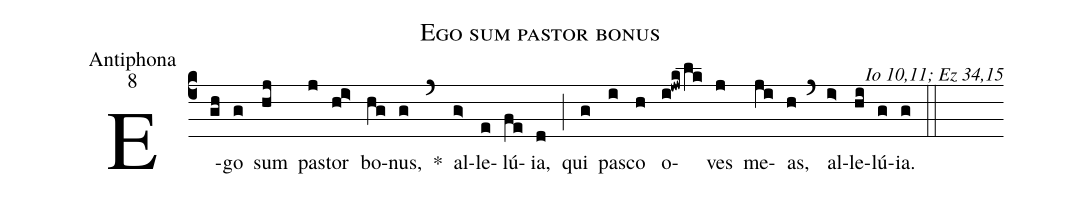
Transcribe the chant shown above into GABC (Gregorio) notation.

name:Ego sum pastor bonus;
office-part:Antiphona;
mode:8;
commentary:Io 10,11; Ez 34,15;
%%
(c4) E(gh)go(g) sum(hj) pas(j)tor(hi>) bo(hg)nus,(g) *(`) al(g>)le(e)lú(fe)ia,(d) (;) qui(g) pas(i)co(h) o(i!jwk/lk)ves(j) me(ji)as,(h) (`) al(i>)le(hi)lú(g)ia.(g) (::)
